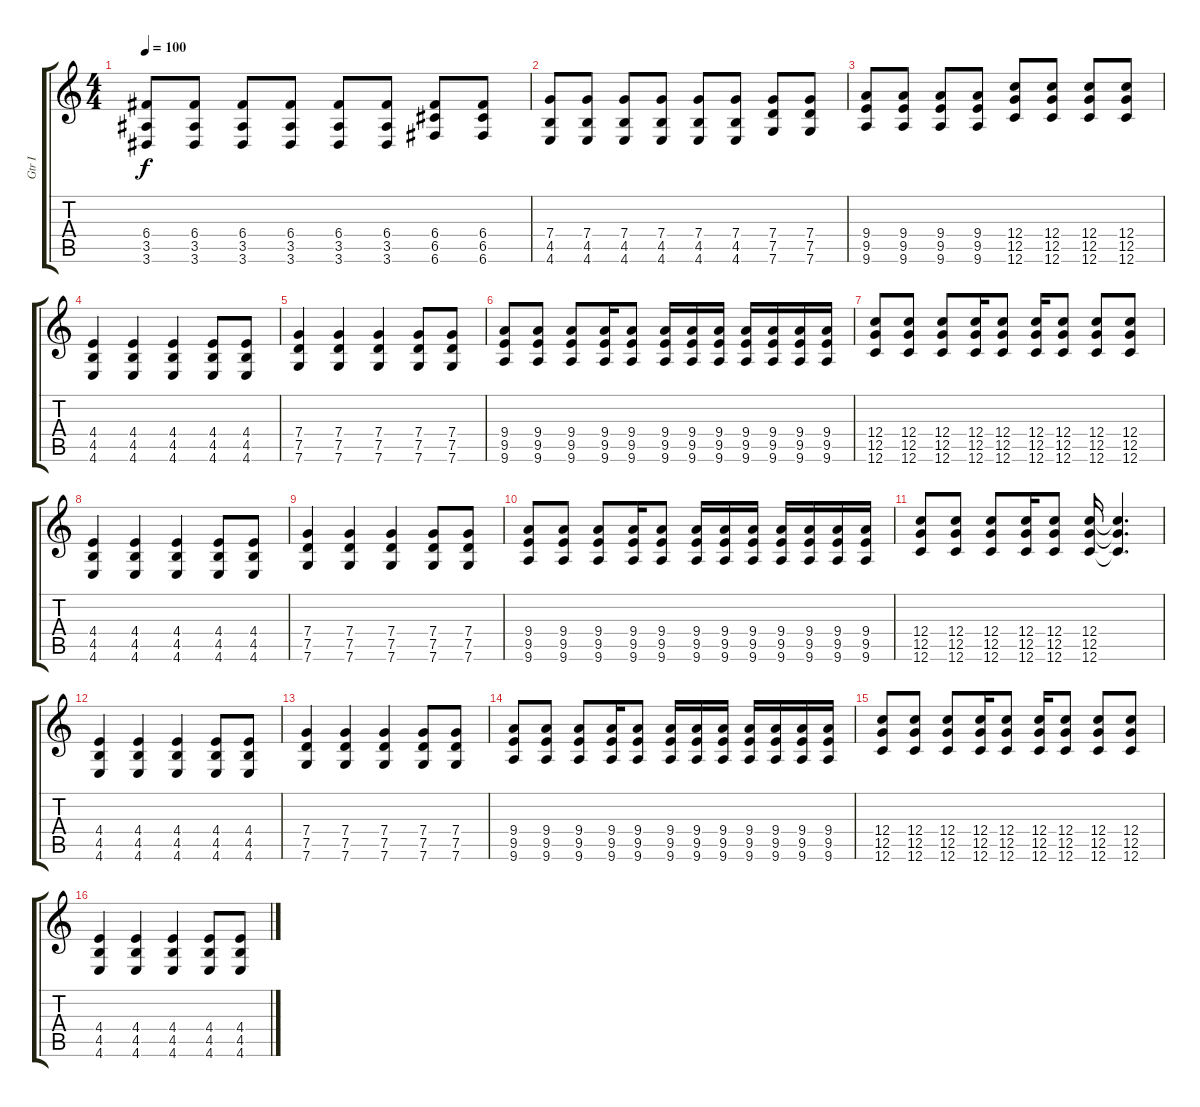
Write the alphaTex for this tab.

\track ("Gtr I" "Gtr I") {instrument overdrivenguitar}
\staff {score tabs}
\tuning (D4 A3 F3 C3 G2 C2) {hide}
\ts (4 4)
\tempo 100
\clef g2
\ks c
(6.4 3.5 3.6).8{dy f} (6.4 3.5 3.6).8 (6.4 3.5 3.6).8 (6.4 3.5 3.6).8 (6.4 3.5 3.6).8 (6.4 3.5 3.6).8 (6.4 6.5 6.6).8 (6.4 6.5 6.6).8 |
(7.4 4.5 4.6).8 (7.4 4.5 4.6).8 (7.4 4.5 4.6).8 (7.4 4.5 4.6).8 (7.4 4.5 4.6).8 (7.4 4.5 4.6).8 (7.4 7.5 7.6).8 (7.4 7.5 7.6).8 |
(9.4 9.5 9.6).8 (9.4 9.5 9.6).8 (9.4 9.5 9.6).8 (9.4 9.5 9.6).8 (12.4 12.5 12.6).8 (12.4 12.5 12.6).8 (12.4 12.5 12.6).8 (12.4 12.5 12.6).8 |
(4.4 4.5 4.6).4 (4.4 4.5 4.6).4 (4.4 4.5 4.6).4 (4.4 4.5 4.6).8 (4.4 4.5 4.6).8 |
(7.4 7.5 7.6).4 (7.4 7.5 7.6).4 (7.4 7.5 7.6).4 (7.4 7.5 7.6).8 (7.4 7.5 7.6).8 |
(9.4 9.5 9.6).8 (9.4 9.5 9.6).8 (9.4 9.5 9.6).8 (9.4 9.5 9.6).16 (9.4 9.5 9.6).8 (9.4 9.5 9.6).16 (9.4 9.5 9.6).16 (9.4 9.5 9.6).16 (9.4 9.5 9.6).16 (9.4 9.5 9.6).16 (9.4 9.5 9.6).16 (9.4 9.5 9.6).16 |
(12.4 12.5 12.6).8 (12.4 12.5 12.6).8 (12.4 12.5 12.6).8 (12.4 12.5 12.6).16 (12.4 12.5 12.6).8 (12.4 12.5 12.6).16 (12.4 12.5 12.6).8 (12.4 12.5 12.6).8 (12.4 12.5 12.6).8 |
(4.4 4.5 4.6).4 (4.4 4.5 4.6).4 (4.4 4.5 4.6).4 (4.4 4.5 4.6).8 (4.4 4.5 4.6).8 |
(7.4 7.5 7.6).4 (7.4 7.5 7.6).4 (7.4 7.5 7.6).4 (7.4 7.5 7.6).8 (7.4 7.5 7.6).8 |
(9.4 9.5 9.6).8 (9.4 9.5 9.6).8 (9.4 9.5 9.6).8 (9.4 9.5 9.6).16 (9.4 9.5 9.6).8 (9.4 9.5 9.6).16 (9.4 9.5 9.6).16 (9.4 9.5 9.6).16 (9.4 9.5 9.6).16 (9.4 9.5 9.6).16 (9.4 9.5 9.6).16 (9.4 9.5 9.6).16 |
(12.4 12.5 12.6).8 (12.4 12.5 12.6).8 (12.4 12.5 12.6).8 (12.4 12.5 12.6).16 (12.4 12.5 12.6).8 (12.4 12.5 12.6).16 (12.4{t} 12.5{t} 12.6{t}).4{d} |
(4.4 4.5 4.6).4 (4.4 4.5 4.6).4 (4.4 4.5 4.6).4 (4.4 4.5 4.6).8 (4.4 4.5 4.6).8 |
(7.4 7.5 7.6).4 (7.4 7.5 7.6).4 (7.4 7.5 7.6).4 (7.4 7.5 7.6).8 (7.4 7.5 7.6).8 |
(9.4 9.5 9.6).8 (9.4 9.5 9.6).8 (9.4 9.5 9.6).8 (9.4 9.5 9.6).16 (9.4 9.5 9.6).8 (9.4 9.5 9.6).16 (9.4 9.5 9.6).16 (9.4 9.5 9.6).16 (9.4 9.5 9.6).16 (9.4 9.5 9.6).16 (9.4 9.5 9.6).16 (9.4 9.5 9.6).16 |
(12.4 12.5 12.6).8 (12.4 12.5 12.6).8 (12.4 12.5 12.6).8 (12.4 12.5 12.6).16 (12.4 12.5 12.6).8 (12.4 12.5 12.6).16 (12.4 12.5 12.6).8 (12.4 12.5 12.6).8 (12.4 12.5 12.6).8 |
(4.4 4.5 4.6).4 (4.4 4.5 4.6).4 (4.4 4.5 4.6).4 (4.4 4.5 4.6).8 (4.4 4.5 4.6).8
